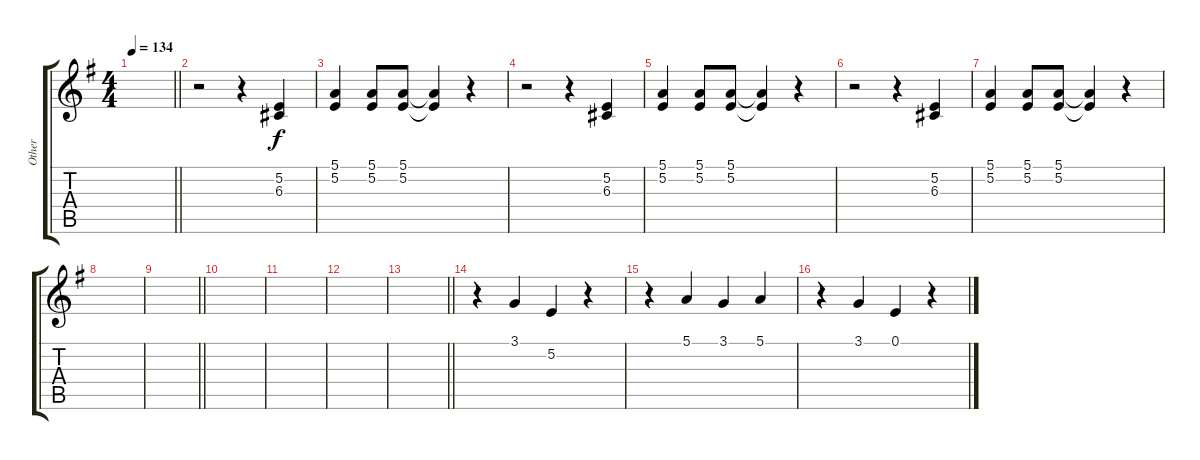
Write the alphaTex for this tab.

\track ("Other" "Other") {instrument lead1square}
\staff {score tabs}
\tuning (E4 B3 G3 D3 A2 E2) {hide}
\ts (4 4)
\tempo 134
\clef g2
\barLineRight lightlight
\ks g
|
r.2 r.4 (5.2 6.3).4 |
(5.1 5.2).4 (5.1 5.2).8 (5.1 5.2).8 (5.1{t} 5.2{t}).4 r.4 |
r.2 r.4 (5.2 6.3).4 |
(5.1 5.2).4 (5.1 5.2).8 (5.1 5.2).8 (5.1{t} 5.2{t}).4 r.4 |
r.2 r.4 (5.2 6.3).4 |
(5.1 5.2).4 (5.1 5.2).8 (5.1 5.2).8 (5.1{t} 5.2{t}).4 r.4 |
|
\barLineRight lightlight
|
|
|
|
\barLineRight lightlight
|
r.4 3.1.4 5.2.4 r.4 |
r.4 5.1.4 3.1.4 5.1.4 |
r.4 3.1.4 0.1.4 r.4
